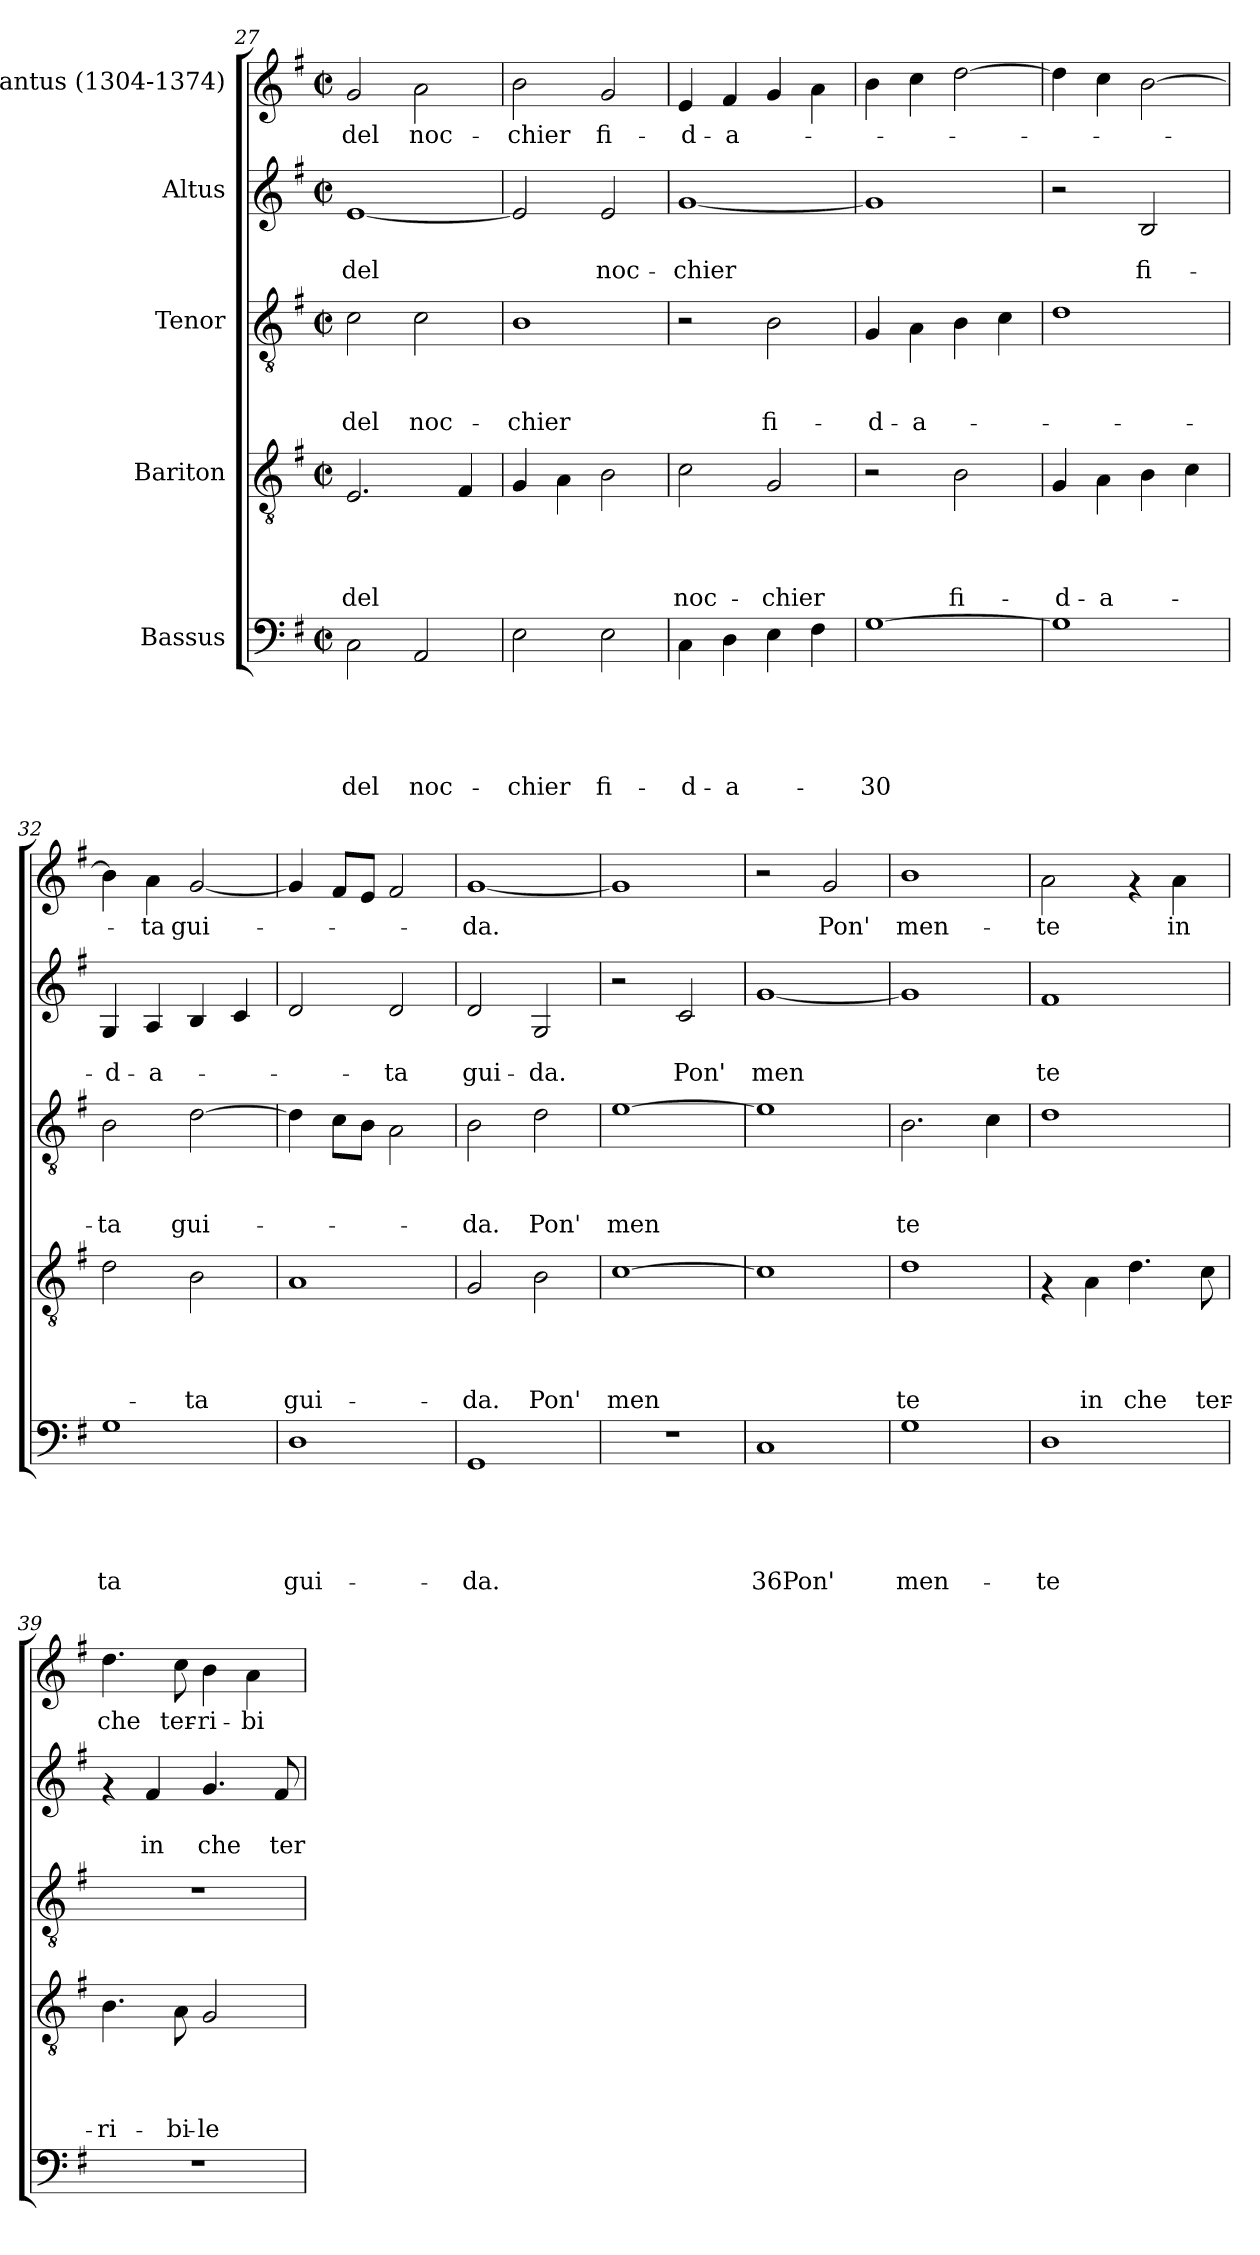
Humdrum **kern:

**kern	**text	**text	**text	**text	**text	**kern	**text	**text	**text	**text	**kern	**text	**text	**text	**kern	**text	**text	**kern	**text
*part5	*part5	*part5	*part5	*part5	*part5	*part4	*part4	*part4	*part4	*part4	*part3	*part3	*part3	*part3	*part2	*part2	*part2	*part1	*part1
*staff5	*staff5	*staff5	*staff5	*staff5	*staff5	*staff4	*staff4	*staff4	*staff4	*staff4	*staff3	*staff3	*staff3	*staff3	*staff2	*staff2	*staff2	*staff1	*staff1
*I"Bassus	*	*	*	*	*	*I"Bariton	*	*	*	*	*I"Tenor	*	*	*	*I"Altus	*	*	*I"Cantus (1304-1374)	*
*clefF4	*	*	*	*	*	*clefGv2	*	*	*	*	*clefGv2	*	*	*	*clefG2	*	*	*clefG2	*
*k[f#]	*	*	*	*	*	*k[f#]	*	*	*	*	*k[f#]	*	*	*	*k[f#]	*	*	*k[f#]	*
*G:	*	*	*	*	*	*G:	*	*	*	*	*G:	*	*	*	*G:	*	*	*G:	*
*M2/2	*	*	*	*	*	*M2/2	*	*	*	*	*M2/2	*	*	*	*M2/2	*	*	*M2/2	*
*met(c|)	*	*	*	*	*	*met(c|)	*	*	*	*	*met(c|)	*	*	*	*met(c|)	*	*	*met(c|)	*
=27	=27	=27	=27	=27	=27	=27	=27	=27	=27	=27	=27	=27	=27	=27	=27	=27	=27	=27	=27
!	!	!	!	!	!LO:LY:b	!	!	!	!	!LO:LY:b	!	!	!	!LO:LY:b	!	!	!LO:LY:b	!	!LO:LY:b
2C\	.	.	.	.	-del	2.E/	.	.	.	-del	2c\	.	.	-del	[<1e	.	-del	2g/	-del
!	!	!	!	!	!LO:LY:b	!	!	!	!	!	!	!	!	!LO:LY:b	!	!	!	!	!LO:LY:b
2AA/	.	.	.	.	noc-	.	.	.	.	.	2c\	.	.	noc-	.	.	.	2a\	noc-
.	.	.	.	.	.	4F#/	.	.	.	.	.	.	.	.	.	.	.	.	.
=28	=28	=28	=28	=28	=28	=28	=28	=28	=28	=28	=28	=28	=28	=28	=28	=28	=28	=28	=28
!	!	!	!	!	!LO:LY:b	!	!	!	!	!	!	!	!	!LO:LY:b	!	!	!	!	!LO:LY:b
2E\	.	.	.	.	-chier	4G/	.	.	.	.	1B	.	.	-chier	2e/]	.	.	2b\	-chier
.	.	.	.	.	.	4A\	.	.	.	.	.	.	.	.	.	.	.	.	.
!	!	!	!	!	!LO:LY:b	!	!	!	!	!	!	!	!	!	!	!	!LO:LY:b	!	!LO:LY:b
2E\	.	.	.	.	fi-	2B\	.	.	.	.	.	.	.	.	2e/	.	noc-	2g/	fi-
=29	=29	=29	=29	=29	=29	=29	=29	=29	=29	=29	=29	=29	=29	=29	=29	=29	=29	=29	=29
!	!	!	!	!	!LO:LY:b	!	!	!	!	!LO:LY:b	!	!	!	!	!	!	!LO:LY:b	!	!LO:LY:b
4C\	.	.	.	.	-d-	2c\	.	.	.	noc-	2r	.	.	.	[<1g	.	-chier	4e/	-d-
!	!	!	!	!	!LO:LY:b	!	!	!	!	!	!	!	!	!	!	!	!	!	!LO:LY:b
4D\	.	.	.	.	-a-	.	.	.	.	.	.	.	.	.	.	.	.	4f#/	-a-
!	!	!	!	!	!	!	!	!	!	!LO:LY:b	!	!	!	!LO:LY:b	!	!	!	!	!
4E\	.	.	.	.	.	2G/	.	.	.	-chier	2B\	.	.	fi-	.	.	.	4g/	.
4F#\	.	.	.	.	.	.	.	.	.	.	.	.	.	.	.	.	.	4a\	.
!!LO:PB:g=z
=30	=30	=30	=30	=30	=30	=30	=30	=30	=30	=30	=30	=30	=30	=30	=30	=30	=30	=30	=30
!	!	!	!	!	!LO:LY:b	!	!	!	!	!	!	!	!	!LO:LY:b	!	!	!	!	!
[>1G	.	.	.	.	-30	2r	.	.	.	.	4G/	.	.	-d-	1g]	.	.	4b\	.
!	!	!	!	!	!	!	!	!	!	!	!	!	!	!LO:LY:b	!	!	!	!	!
.	.	.	.	.	.	.	.	.	.	.	4A\	.	.	-a-	.	.	.	4cc\	.
!	!	!	!	!	!	!	!	!	!	!LO:LY:b	!	!	!	!	!	!	!	!	!
.	.	.	.	.	.	2B\	.	.	.	fi-	4B\	.	.	.	.	.	.	[>2dd\	.
.	.	.	.	.	.	.	.	.	.	.	4c\	.	.	.	.	.	.	.	.
=31	=31	=31	=31	=31	=31	=31	=31	=31	=31	=31	=31	=31	=31	=31	=31	=31	=31	=31	=31
!	!	!	!	!	!	!	!	!	!	!LO:LY:b	!	!	!	!	!	!	!	!	!
1G]	.	.	.	.	.	4G/	.	.	.	-d-	1d	.	.	.	2r	.	.	4dd\]	.
!	!	!	!	!	!	!	!	!	!	!LO:LY:b	!	!	!	!	!	!	!	!	!
.	.	.	.	.	.	4A\	.	.	.	-a-	.	.	.	.	.	.	.	4cc\	.
!	!	!	!	!	!	!	!	!	!	!	!	!	!	!	!	!	!LO:LY:b	!	!
.	.	.	.	.	.	4B\	.	.	.	.	.	.	.	.	2B/	.	fi-	[>2b\	.
.	.	.	.	.	.	4c\	.	.	.	.	.	.	.	.	.	.	.	.	.
=32	=32	=32	=32	=32	=32	=32	=32	=32	=32	=32	=32	=32	=32	=32	=32	=32	=32	=32	=32
!	!	!	!	!	!LO:LY:b	!	!	!	!	!	!	!	!	!LO:LY:b	!	!	!LO:LY:b	!	!
1G	.	.	.	.	ta	2d\	.	.	.	.	2B\	.	.	-ta	4G/	.	-d-	4b\]	.
!	!	!	!	!	!	!	!	!	!	!	!	!	!	!	!	!	!LO:LY:b	!	!LO:LY:b
.	.	.	.	.	.	.	.	.	.	.	.	.	.	.	4A/	.	-a-	4a\	-ta
!	!	!	!	!	!	!	!	!	!	!LO:LY:b	!	!	!	!LO:LY:b	!	!	!	!	!LO:LY:b
.	.	.	.	.	.	2B\	.	.	.	-ta	[>2d\	.	.	gui-	4B/	.	.	[<2g/	gui-
.	.	.	.	.	.	.	.	.	.	.	.	.	.	.	4c/	.	.	.	.
=33	=33	=33	=33	=33	=33	=33	=33	=33	=33	=33	=33	=33	=33	=33	=33	=33	=33	=33	=33
!	!	!	!	!	!LO:LY:b	!	!	!	!	!LO:LY:b	!	!	!	!	!	!	!	!	!
1D	.	.	.	.	gui-	1A	.	.	.	gui-	4d\]	.	.	.	2d/	.	.	4g/]	.
.	.	.	.	.	.	.	.	.	.	.	8c\L	.	.	.	.	.	.	8f#/L	.
.	.	.	.	.	.	.	.	.	.	.	8B\J	.	.	.	.	.	.	8e/J	.
!	!	!	!	!	!	!	!	!	!	!	!	!	!	!	!	!	!LO:LY:b	!	!
.	.	.	.	.	.	.	.	.	.	.	2A\	.	.	.	2d/	.	-ta	2f#/	.
=34	=34	=34	=34	=34	=34	=34	=34	=34	=34	=34	=34	=34	=34	=34	=34	=34	=34	=34	=34
!	!	!	!	!	!LO:LY:b	!	!	!	!	!LO:LY:b	!	!	!	!LO:LY:b	!	!	!LO:LY:b	!	!LO:LY:b
1GG	.	.	.	.	-da.	2G/	.	.	.	-da.	2B\	.	.	-da.	2d/	.	gui-	[<1g	-da.
!	!	!	!	!	!	!	!	!	!	!LO:LY:b	!	!	!	!LO:LY:b	!	!	!LO:LY:b	!	!
.	.	.	.	.	.	2B\	.	.	.	Pon'	2d\	.	.	Pon'	2G/	.	-da.	.	.
=35	=35	=35	=35	=35	=35	=35	=35	=35	=35	=35	=35	=35	=35	=35	=35	=35	=35	=35	=35
!	!	!	!	!	!	!	!	!	!	!LO:LY:b	!	!	!	!LO:LY:b	!	!	!	!	!
1r	.	.	.	.	.	[>1c	.	.	.	men	[>1e	.	.	men	2r	.	.	1g]	.
!	!	!	!	!	!	!	!	!	!	!	!	!	!	!	!	!	!LO:LY:b	!	!
.	.	.	.	.	.	.	.	.	.	.	.	.	.	.	2c/	.	Pon'	.	.
!!LO:PB:g=z
=36	=36	=36	=36	=36	=36	=36	=36	=36	=36	=36	=36	=36	=36	=36	=36	=36	=36	=36	=36
!	!	!	!	!	!LO:LY:b	!	!	!	!	!	!	!	!	!	!	!	!LO:LY:b	!	!
1C	.	.	.	.	36Pon'	1c]	.	.	.	.	1e]	.	.	.	[<1g	.	men	2r	.
!	!	!	!	!	!	!	!	!	!	!	!	!	!	!	!	!	!	!	!LO:LY:b
.	.	.	.	.	.	.	.	.	.	.	.	.	.	.	.	.	.	2g/	Pon'
=37	=37	=37	=37	=37	=37	=37	=37	=37	=37	=37	=37	=37	=37	=37	=37	=37	=37	=37	=37
!	!	!	!	!	!LO:LY:b	!	!	!	!	!LO:LY:b	!	!	!	!LO:LY:b	!	!	!	!	!LO:LY:b
1G	.	.	.	.	men-	1d	.	.	.	te	2.B\	.	.	te	1g]	.	.	1b	men-
.	.	.	.	.	.	.	.	.	.	.	4c\	.	.	.	.	.	.	.	.
=38	=38	=38	=38	=38	=38	=38	=38	=38	=38	=38	=38	=38	=38	=38	=38	=38	=38	=38	=38
!	!	!	!	!	!LO:LY:b	!	!	!	!	!	!	!	!	!	!	!	!LO:LY:b	!	!LO:LY:b
1D	.	.	.	.	-te	4rF	.	.	.	.	1d	.	.	.	1f#	.	te	2a\	-te
!	!	!	!	!	!	!	!	!	!	!LO:LY:b	!	!	!	!	!	!	!	!	!
.	.	.	.	.	.	4A\	.	.	.	in	.	.	.	.	.	.	.	.	.
!	!	!	!	!	!	!	!	!	!	!LO:LY:b	!	!	!	!	!	!	!	!	!
.	.	.	.	.	.	4.d\	.	.	.	che	.	.	.	.	.	.	.	4rf	.
!	!	!	!	!	!	!	!	!	!	!	!	!	!	!	!	!	!	!	!LO:LY:b
.	.	.	.	.	.	.	.	.	.	.	.	.	.	.	.	.	.	4a\	in
!	!	!	!	!	!	!	!	!	!	!LO:LY:b	!	!	!	!	!	!	!	!	!
.	.	.	.	.	.	8c\	.	.	.	ter-	.	.	.	.	.	.	.	.	.
=39	=39	=39	=39	=39	=39	=39	=39	=39	=39	=39	=39	=39	=39	=39	=39	=39	=39	=39	=39
!	!	!	!	!	!	!	!	!	!	!LO:LY:b	!	!	!	!	!	!	!	!	!LO:LY:b
1r	.	.	.	.	.	4.B\	.	.	.	-ri-	1r	.	.	.	4rf	.	.	4.dd\	che
!	!	!	!	!	!	!	!	!	!	!	!	!	!	!	!	!	!LO:LY:b	!	!
.	.	.	.	.	.	.	.	.	.	.	.	.	.	.	4f#/	.	in	.	.
!	!	!	!	!	!	!	!	!	!	!LO:LY:b	!	!	!	!	!	!	!	!	!LO:LY:b
.	.	.	.	.	.	8A\	.	.	.	-bi-	.	.	.	.	.	.	.	8cc\	ter-
!	!	!	!	!	!	!	!	!	!	!LO:LY:b	!	!	!	!	!	!	!LO:LY:b	!	!LO:LY:b
.	.	.	.	.	.	2G/	.	.	.	-le	.	.	.	.	4.g/	.	che	4b\	-ri-
!	!	!	!	!	!	!	!	!	!	!	!	!	!	!	!	!	!	!	!LO:LY:b
.	.	.	.	.	.	.	.	.	.	.	.	.	.	.	.	.	.	4a\	-bi-
!	!	!	!	!	!	!	!	!	!	!	!	!	!	!	!	!	!LO:LY:b	!	!
.	.	.	.	.	.	.	.	.	.	.	.	.	.	.	8f#/	.	ter-	.	.
=	=	=	=	=	=	=	=	=	=	=	=	=	=	=	=	=	=	=	=
*-	*-	*-	*-	*-	*-	*-	*-	*-	*-	*-	*-	*-	*-	*-	*-	*-	*-	*-	*-
